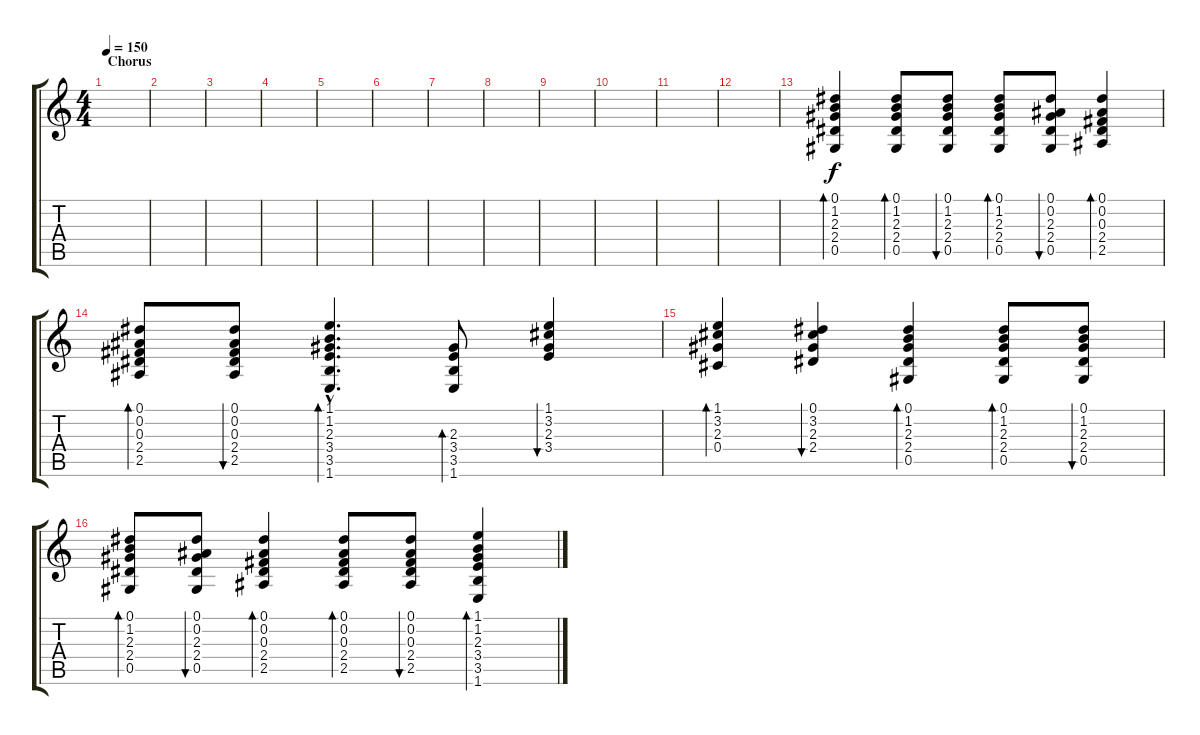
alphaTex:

\track "" {instrument acousticguitarsteel}
\staff {score tabs}
\tuning (Eb4 Bb3 Gb3 Db3 Ab2 Eb2) {hide}
\ts (4 4)
\section ("" "Chorus")
\tempo 150
\clef g2
\ks c
|
|
|
|
|
|
|
|
|
|
|
|
(0.1 1.2 2.3 2.4 0.5).4{bd 60} (0.1 1.2 2.3 2.4 0.5).8{bd 60} (0.1 1.2 2.3 2.4 0.5).8{bu 60} (0.1 1.2 2.3 2.4 0.5).8{bd 60} (0.1 0.2 2.3 2.4 0.5).8{bu 60} (0.1 0.2 0.3 2.4 2.5).4{bd 60} |
(0.1 0.2 0.3 2.4 2.5).8{bd 60} (0.1 0.2 0.3 2.4 2.5).8{bu 60} (1.1{hac} 1.2{hac} 2.3{hac} 3.4{hac} 3.5{hac} 1.6{hac}).4{d bd 60} (2.3 3.4 3.5 1.6).8{bd 60} (1.1 3.2 2.3 3.4).4{bu 60} |
(1.1 3.2 2.3 0.4).4{bd 60} (0.1 3.2 2.3 2.4).4{bu 60} (0.1 1.2 2.3 2.4 0.5).4{bd 60} (0.1 1.2 2.3 2.4 0.5).8{bd 60} (0.1 1.2 2.3 2.4 0.5).8{bu 60} |
(0.1 1.2 2.3 2.4 0.5).8{bd 60} (0.1 0.2 2.3 2.4 0.5).8{bu 60} (0.1 0.2 0.3 2.4 2.5).4{bd 60} (0.1 0.2 0.3 2.4 2.5).8{bd 60} (0.1 0.2 0.3 2.4 2.5).8{bu 60} (1.1 1.2 2.3 3.4 3.5 1.6).4{bd 60}
